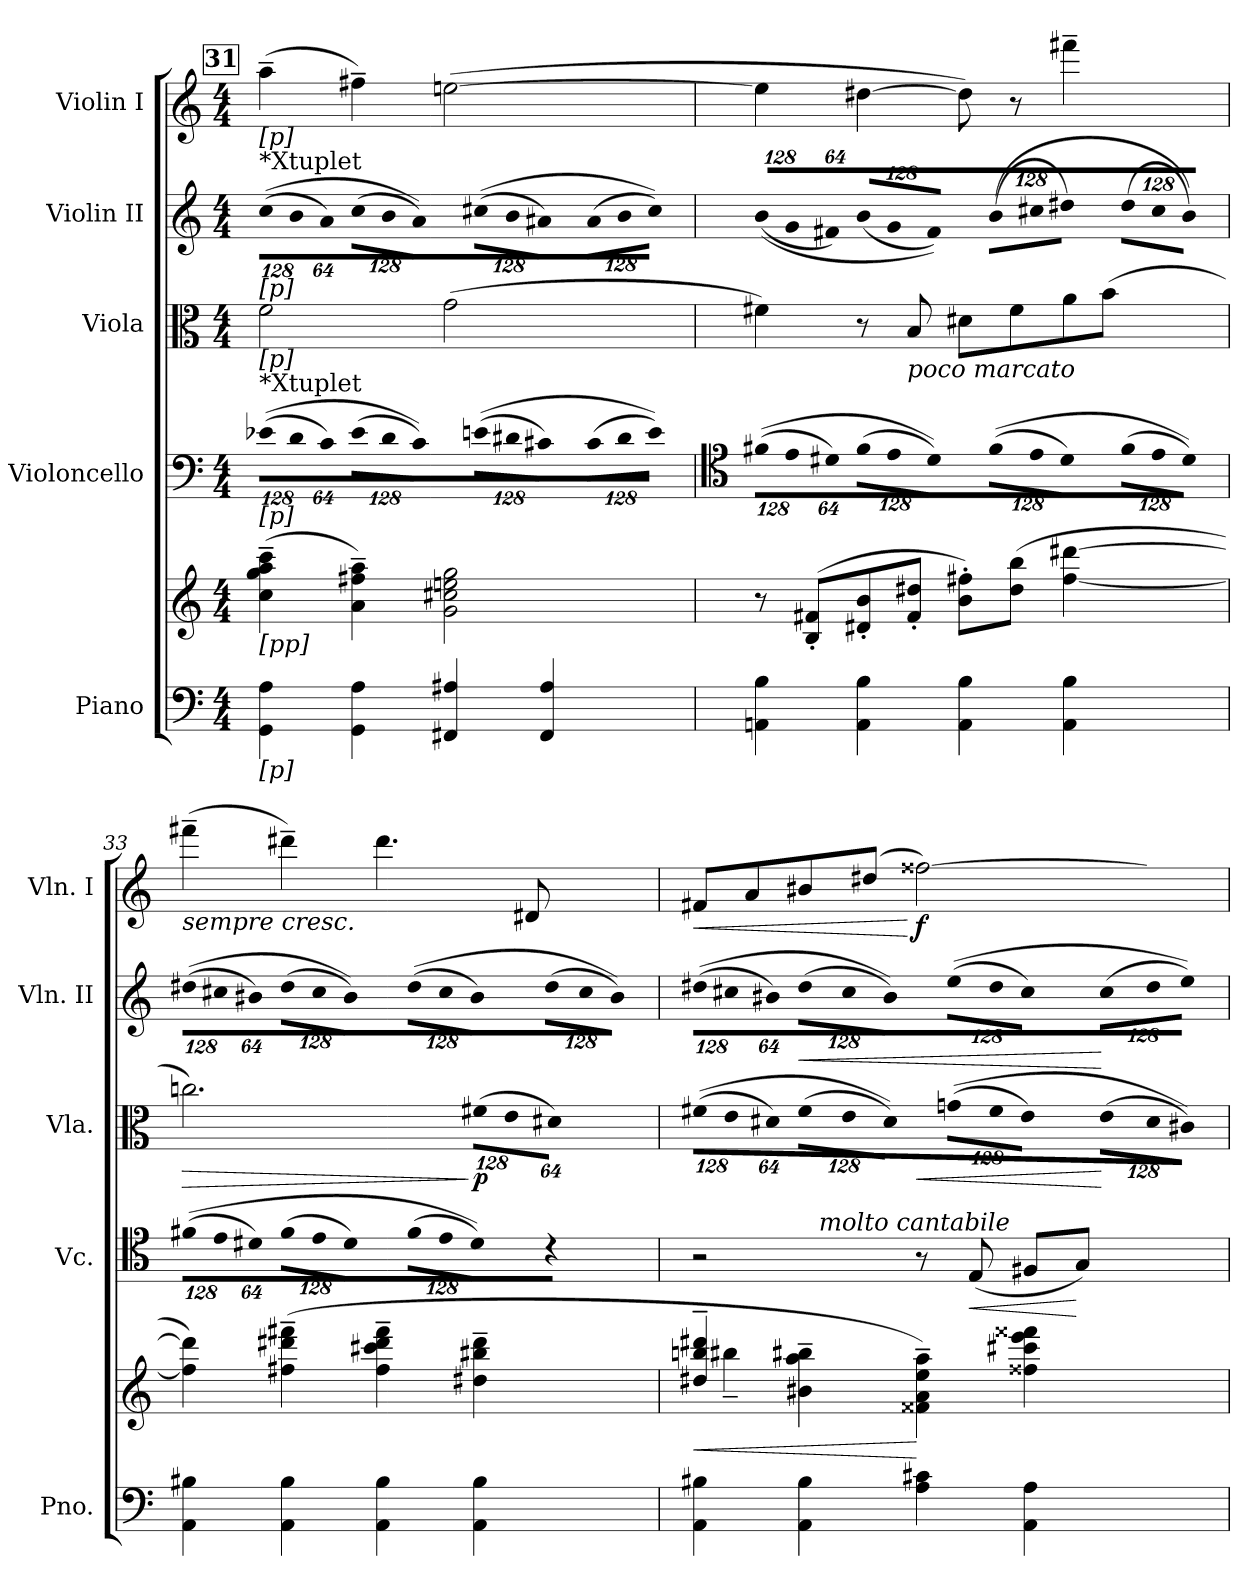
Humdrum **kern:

**kern	**kern	**dynam	**kern	**dynam	**kern	**dynam	**kern	**dynam	**kern	**dynam
*part5	*part5	*part5	*part4	*part4	*part3	*part3	*part2	*part2	*part1	*part1
*staff6	*staff5	*staff5/6	*staff4	*staff4	*staff3	*staff3	*staff2	*staff2	*staff1	*staff1
*I"Piano	*	*	*I"Violoncello	*	*I"Viola	*	*I"Violin II	*	*I"Violin I	*
*I'Pno.	*	*	*I'Vc.	*	*I'Vla.	*	*I'Vln. II	*	*I'Vln. I	*
!!LO:PB:g=z
*clefF4	*clefG2	*	*clefF4	*	*clefC3	*	*clefG2	*	*clefG2	*
*k[]	*k[]	*	*k[]	*	*k[]	*	*k[]	*	*k[]	*
*C:	*C:	*	*C:	*	*C:	*	*C:	*	*C:	*
*M4/4	*M4/4	*	*M4/4	*	*M4/4	*	*M4/4	*	*M4/4	*
*MM53	*MM53	*	*MM53	*	*MM53	*	*MM53	*	*MM53	*
*	*	*	*Xbrackettup	*	*	*	*	*	*	*
!!LO:REH:place=s1:B:color=#000000:enc=box:fs=15.7124:t=31
=31	=31	=31	=31	=31	=31	=31	=31	=31	=31	=31
!	!	!	!LO:N:vis=8	!	!	!	!	!	!	!
*	*	*	*	*	*	*	*Xbrackettup	*	*	*
!	!	!	!	!	!	!	!	!	!LO:TX:b:t=[p]	!
!	!	!	!	!	!	!	!LO:TX:a:t=*Xtuplet	!	!	!
!	!	!	!	!	!	!	!LO:TX:b:t=[p]	!	!	!
!	!	!	!	!	!LO:TX:b:t=[p]	!	!	!	!	!
!	!	!	!LO:TX:a:t=*Xtuplet	!	!	!	!	!	!	!
!	!	!	!LO:TX:b:t=[p]	!	!	!	!	!	!	!
!	!LO:TX:b:t=[pp]	!	!	!	!	!	!	!	!	!
!LO:TX:b:t=[p]	!	!	!	!	!	!	!	!	!	!
!	!	!	!	!	!	!	!LO:N:vis=8	!	!	!
4GGi\ 4Ai	(4cci\~ 4ggi~ 4aai~ 4ccci~	.	((1024%85e-Xi\L	.	2fi\	.	((1024%85cci\L	.	(4aa~i\	.
!	!	!	!LO:N:vis=8	!	!	!	!LO:N:vis=8	!	!	!
.	.	.	1024%85di\	.	.	.	1024%85bi\	.	.	.
!	!	!	!LO:N:vis=8	!	!	!	!LO:N:vis=8	!	!	!
.	.	.	512%43ci\J)	.	.	.	512%43ai\J)	.	.	.
!	!	!	!LO:N:vis=8	!	!	!	!LO:N:vis=8	!	!	!
4GGi\ 4Ai	4ai\~ 4ff#Xi~ 4aai~)	.	(1024%85e-i\L	.	.	.	(1024%85cci\L	.	4ff#X~i\)	.
!	!	!	!LO:N:vis=8	!	!	!	!LO:N:vis=8	!	!	!
.	.	.	1024%85di\	.	.	.	1024%85bi\	.	.	.
!	!	!	!LO:N:vis=8	!	!	!	!LO:N:vis=8	!	!	!
.	.	.	512%43ci\J))	.	.	.	512%43ai\J))	.	.	.
!	!	!	!LO:N:vis=8	!	!	!	!LO:N:vis=8	!	!	!
4FF#Xi/ 4A#Xi	2gi\ 2cc#Xi 2eeni 2ggi	.	((1024%85eni\L	.	(2gi\	.	((1024%85cc#Xi\L	.	([>2eeni\	.
!	!	!	!LO:N:vis=8	!	!	!	!LO:N:vis=8	!	!	!
.	.	.	1024%85d#Xi\	.	.	.	1024%85bi\	.	.	.
!	!	!	!LO:N:vis=8	!	!	!	!LO:N:vis=8	!	!	!
.	.	.	512%43c#Xi\J)	.	.	.	512%43a#Xi\J)	.	.	.
!	!	!	!LO:N:vis=8	!	!	!	!LO:N:vis=8	!	!	!
4FF#i/ 4A#i	.	.	(1024%85c#i\L	.	.	.	(1024%85a#i\L	.	.	.
!	!	!	!LO:N:vis=8	!	!	!	!LO:N:vis=8	!	!	!
.	.	.	1024%85d#i\	.	.	.	1024%85bi\	.	.	.
!	!	!	!LO:N:vis=8	!	!	!	!LO:N:vis=8	!	!	!
.	.	.	512%43ei\J))	.	.	.	512%43cc#i\J))	.	.	.
=32	=32	=32	=32	=32	=32	=32	=32	=32	=32	=32
*	*	*	*clefC4	*	*	*	*	*	*	*
!	!	!	!LO:N:vis=8	!	!	!	!LO:N:vis=8	!	!	!
4AAni\ 4Bi	8r	.	((1024%85f#Xi\L	.	4f#Xi\)	.	((1024%85bi/L	.	4eei\]	.
!	!	!	!LO:N:vis=8	!	!	!	!LO:N:vis=8	!	!	!
.	.	.	1024%85ei\	.	.	.	1024%85gi/	.	.	.
.	(8Bi/' 8f#Xi'L	.	.	.	.	.	.	.	.	.
!	!	!	!LO:N:vis=8	!	!	!	!LO:N:vis=8	!	!	!
.	.	.	512%43d#Xi\J)	.	.	.	512%43f#Xi/J)	.	.	.
!	!	!	!LO:N:vis=8	!	!	!	!LO:N:vis=8	!	!	!
4AAi\ 4Bi	8d#Xi/' 8bi'	.	(1024%85f#i\L	.	8r	.	(1024%85bi/L	.	[>4dd#Xi\	.
!	!	!	!LO:N:vis=8	!	!	!	!LO:N:vis=8	!	!	!
.	.	.	1024%85ei\	.	.	.	1024%85gi/	.	.	.
!	!	!	!	!	!LO:TX:b:i:t=poco marcato	!	!	!	!	!
.	8f#i/' 8dd#Xi'J	.	.	.	8Bi/	.	.	.	.	.
!	!	!	!LO:N:vis=8	!	!	!	!LO:N:vis=8	!	!	!
.	.	.	512%43d#i\J))	.	.	.	512%43f#i/J))	.	.	.
!	!	!	!LO:N:vis=8	!	!	!	!LO:N:vis=8	!	!	!
4AAi\ 4Bi	8bi\' 8ff#Xi'L)	.	((1024%85f#i\L	.	8d#Xi\L	.	((1024%85bi\L	.	8dd#i\])	.
!	!	!	!LO:N:vis=8	!	!	!	!LO:N:vis=8	!	!	!
.	.	.	1024%85ei\	.	.	.	1024%85cc#Xi\	.	.	.
.	(8dd#i\ 8bbiJ	.	.	.	8f#i\	.	.	.	8r	.
!	!	!	!LO:N:vis=8	!	!	!	!LO:N:vis=8	!	!	!
.	.	.	512%43d#i\J)	.	.	.	512%43dd#Xi\J)	.	.	.
!	!	!	!LO:N:vis=8	!	!	!	!LO:N:vis=8	!	!	!
4AAi\ 4Bi	[<4ff#i\ [>4ddd#Xi	.	(1024%85f#i\L	.	8ai\	.	(1024%85dd#i\L	.	4fff#X~i\	.
!	!	!	!LO:N:vis=8	!	!	!	!LO:N:vis=8	!	!	!
.	.	.	1024%85ei\	.	.	.	1024%85cc#i\	.	.	.
.	.	.	.	.	(8bi\J	.	.	.	.	.
!	!	!	!LO:N:vis=8	!	!	!	!LO:N:vis=8	!	!	!
.	.	.	512%43d#i\J))	.	.	.	512%43bi\J))	.	.	.
!!LO:LB:g=z
=33	=33	=33	=33	=33	=33	=33	=33	=33	=33	=33
!	!	!	!	!	!	!	!	!	!LO:TX:b:i:t=sempre cresc.	!
!	!	!	!LO:N:vis=8	!	!	!LO:HP:b	!LO:N:vis=8	!	!	!
4AAi\ 4B#Xi	4ff#i\] 4ddd#i])	.	((1024%85f#Xi\L	.	2.ccni\)	>	((1024%85dd#Xi\L	.	(4fff#X~i\	.
!	!	!	!LO:N:vis=8	!	!	!	!LO:N:vis=8	!	!	!
.	.	.	1024%85ei\	.	.	.	1024%85cc#Xi\	.	.	.
!	!	!	!LO:N:vis=8	!	!	!	!LO:N:vis=8	!	!	!
.	.	.	512%43d#Xi\J)	.	.	.	512%43b#Xi\J)	.	.	.
!	!	!	!LO:N:vis=8	!	!	!	!LO:N:vis=8	!	!	!
4AAi\ 4B#i	(4ff#Xi\~ 4ddd#Xi~ 4fff#Xi~	.	(1024%85f#i\L	.	.	.	(1024%85dd#i\L	.	4ddd#X~i\)	.
!	!	!	!LO:N:vis=8	!	!	!	!LO:N:vis=8	!	!	!
.	.	.	1024%85ei\	.	.	.	1024%85cc#i\	.	.	.
!	!	!	!LO:N:vis=8	!	!	!	!LO:N:vis=8	!	!	!
.	.	.	512%43d#i\J)	.	.	.	512%43b#i\J))	.	.	.
!	!	!	!LO:N:vis=8	!	!	!	!LO:N:vis=8	!	!	!
4AAi\ 4B#i	4ff#i\~ 4ccc#Xi~ 4ddd#i~ 4fff#i~	.	(1024%85f#i\L	.	.	.	((1024%85dd#i\L	.	4.ddd#i\	.
!	!	!	!LO:N:vis=8	!	!	!	!LO:N:vis=8	!	!	!
.	.	.	1024%85ei\	.	.	.	1024%85cc#i\	.	.	.
!	!	!	!LO:N:vis=8	!	!	!	!LO:N:vis=8	!	!	!
.	.	.	512%43d#i\J))	.	.	.	512%43b#i\J)	.	.	.
*	*	*	*	*	*Xbrackettup	*	*	*	*	*
!	!	!	!	!	!LO:N:vis=8	!	!LO:N:vis=8	!	!	!
4AAi\ 4B#i	4dd#Xi\~ 4bb#Xi~ 4ddd#i~	.	4r	.	(1024%85f#Xi\L	] p	(1024%85dd#i\L	.	.	.
!	!	!	!	!	!LO:N:vis=8	!	!LO:N:vis=8	!	!	!
.	.	.	.	.	1024%85ei\	.	1024%85cc#i\	.	.	.
.	.	.	.	.	.	.	.	.	8d#Xi/	.
!	!	!	!	!	!LO:N:vis=8	!	!LO:N:vis=8	!	!	!
.	.	.	.	.	512%43d#Xi\J)	.	512%43b#i\J))	.	.	.
=34	=34	=34	=34	=34	=34	=34	=34	=34	=34	=34
*	*^	*	*	*	*	*	*	*	*	*
!	!	!	!LO:HP:b	!	!	!LO:N:vis=8	!	!LO:N:vis=8	!	!	!LO:HP:b
*	*	*	*	*^	*	*	*	*	*	*	*
4AAi\ 4B#Xi	4dd#Xi/~ 4bbni~ 4ddd#Xi~	4bb#X~i\	<	2r	4ryy	.	((1024%85f#Xi\L	.	((1024%85dd#Xi\L	.	8f#Xi/L	<
!	!	!	!	!	!	!	!LO:N:vis=8	!	!LO:N:vis=8	!	!	!
.	.	.	.	.	.	.	1024%85ei\	.	1024%85cc#Xi\	.	.	.
.	.	.	.	.	.	.	.	.	.	.	8ai/	.
!	!	!	!	!	!	!	!LO:N:vis=8	!	!LO:N:vis=8	!	!	!
.	.	.	.	.	.	.	512%43d#Xi\J)	.	512%43b#Xi\J)	.	.	.
!	!	!	!	!	!	!	!LO:N:vis=8	!	!LO:N:vis=8	!LO:HP:b	!	!
4AAi\ 4B#i	4b#Xi\~ 4aai~ 4bb#Xi~	4ryy	.	.	32ryy	.	(1024%85f#i\L	.	(1024%85dd#i\L	<	8b#Xi/	.
.	.	.	.	.	512.ryy	.	.	.	.	.	.	.
!	!	!	!	!	!LO:TX:a:i:t=molto cantabile	!	!	!	!	!	!	!
.	.	.	.	.	2ryy	.	.	.	.	.	.	.
!	!	!	!	!	!	!	!LO:N:vis=8	!	!LO:N:vis=8	!	!	!
.	.	.	.	.	.	.	1024%85ei\	.	1024%85cc#i\	.	.	.
.	.	.	.	.	.	.	.	.	.	.	(8dd#Xi/J	.
!	!	!	!	!	!	!	!LO:N:vis=8	!	!LO:N:vis=8	!	!	!
.	.	.	.	.	.	.	512%43d#i\J))	.	512%43b#i\J))	.	.	.
!	!	!	!	!	!	!	!LO:N:vis=8	!LO:HP:b	!LO:N:vis=8	!	!	!
4Ai\ 4c#Xi	4f##Xi\~ 4ai~ 4eei~ 4aai~)	2ryy	[	8r	.	.	((1024%85gni\L	<	((1024%85eei\L	.	[>2ff##Xi\)	[ f
!	!	!	!	!	!	!	!LO:N:vis=8	!	!LO:N:vis=8	!	!	!
.	.	.	.	.	.	.	1024%85f#i\	.	1024%85dd#i\	.	.	.
!	!	!	!	!	!	!LO:HP:b	!	!	!	!	!	!
.	.	.	.	(8Ei/	.	<	.	.	.	.	.	.
!	!	!	!	!	!	!	!LO:N:vis=8	!	!LO:N:vis=8	!	!	!
.	.	.	.	.	.	.	512%43ei\J)	.	512%43cc#i\J)	.	.	.
!	!	!	!	!	!	!	!LO:N:vis=8	!	!LO:N:vis=8	!	!	!
4AAi\ 4Ai	4ff##Xi\ 4ccc#Xi 4eeei 4fff##Xi	.	.	8F#Xi/L	.	.	(1024%85ei\L	.	(1024%85cc#i\L	.	.	.
.	.	.	.	.	8ryy	.	.	.	.	.	.	.
!	!	!	!	!	!	!	!LO:N:vis=8	!	!LO:N:vis=8	!	!	!
.	.	.	.	.	.	.	1024%85d#i\	.	1024%85dd#i\	.	.	.
.	.	.	.	8Gi/J)	.	[	.	.	.	.	.	.
.	.	.	.	.	16ryy	.	.	.	.	.	.	.
!	!	!	!	!	!	!	!LO:N:vis=8	!	!LO:N:vis=8	!	!	!
.	.	.	.	.	.	.	512%43c#Xi\J))	[	512%43eei\J))	[	.	.
.	.	.	.	.	64ryy	.	.	.	.	.	.	.
.	.	.	.	.	128ryy	.	.	.	.	.	.	.
.	.	.	.	.	256ryy	.	.	.	.	.	.	.
.	.	.	.	.	1024ryy	.	.	.	.	.	.	.
*	*v	*v	*	*	*	*	*	*	*	*	*	*
*	*	*	*v	*v	*	*	*	*	*	*	*
=	=	=	=	=	=	=	=	=	=	=
*-	*-	*-	*-	*-	*-	*-	*-	*-	*-	*-
